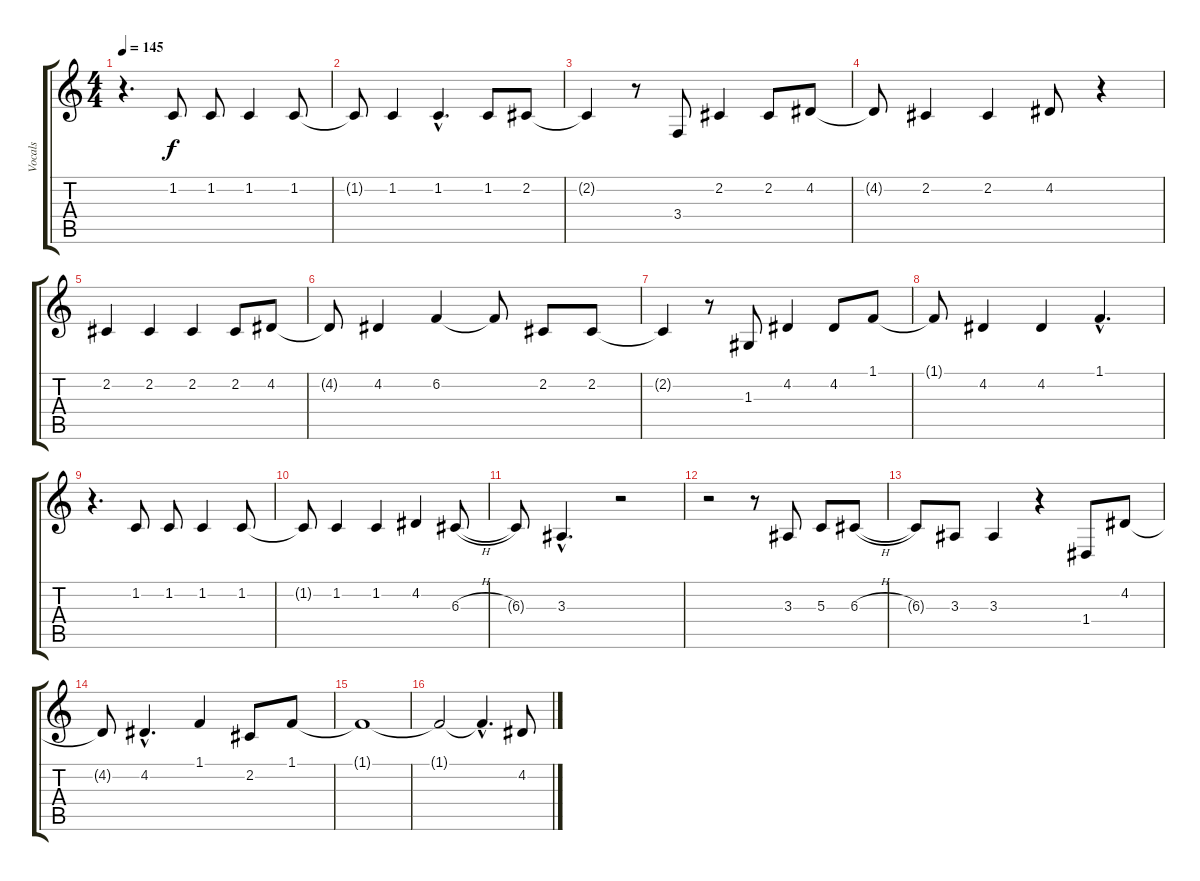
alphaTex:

\track ("Vocals" "Vocals") {instrument englishhorn}
\staff {score tabs}
\tuning (E4 B3 G3 D3 A2 E2) {hide}
\ts (4 4)
\tempo 145
\clef g2
\ks c
r.4{d dy f} 1.2.8 1.2.8 1.2.4 1.2.8 |
1.2{t}.8 1.2.4 1.2{hac}.4{d} 1.2.8 2.2.8 |
2.2{t}.4 r.8 3.4.8 2.2.4 2.2.8 4.2.8 |
4.2{t}.8 2.2.4 2.2.4 4.2.8 r.4 |
2.2.4 2.2.4 2.2.4 2.2.8 4.2.8 |
4.2{t}.8 4.2.4 6.2.4 6.2{t}.8 2.2.8 2.2.8 |
2.2{t}.4 r.8 1.3.8 4.2.4 4.2.8 1.1.8 |
1.1{t}.8 4.2.4 4.2.4 1.1{hac}.4{d} |
r.4{d} 1.2.8 1.2.8 1.2.4 1.2.8 |
1.2{t}.8 1.2.4 1.2.4 4.2.4 6.3{h}.8 |
6.3{t}.8 3.3{hac}.4{d} r.2 |
r.2 r.8 3.3.8 5.3.8 6.3{h}.8 |
6.3{t}.8 3.3.8 3.3.4 r.4 1.4.8 4.2.8 |
4.2{t}.8 4.2{hac}.4{d} 1.1.4 2.2.8 1.1.8 |
1.1{t}.1 |
1.1{t}.2 1.1{hac t}.4{d} 4.2.8
